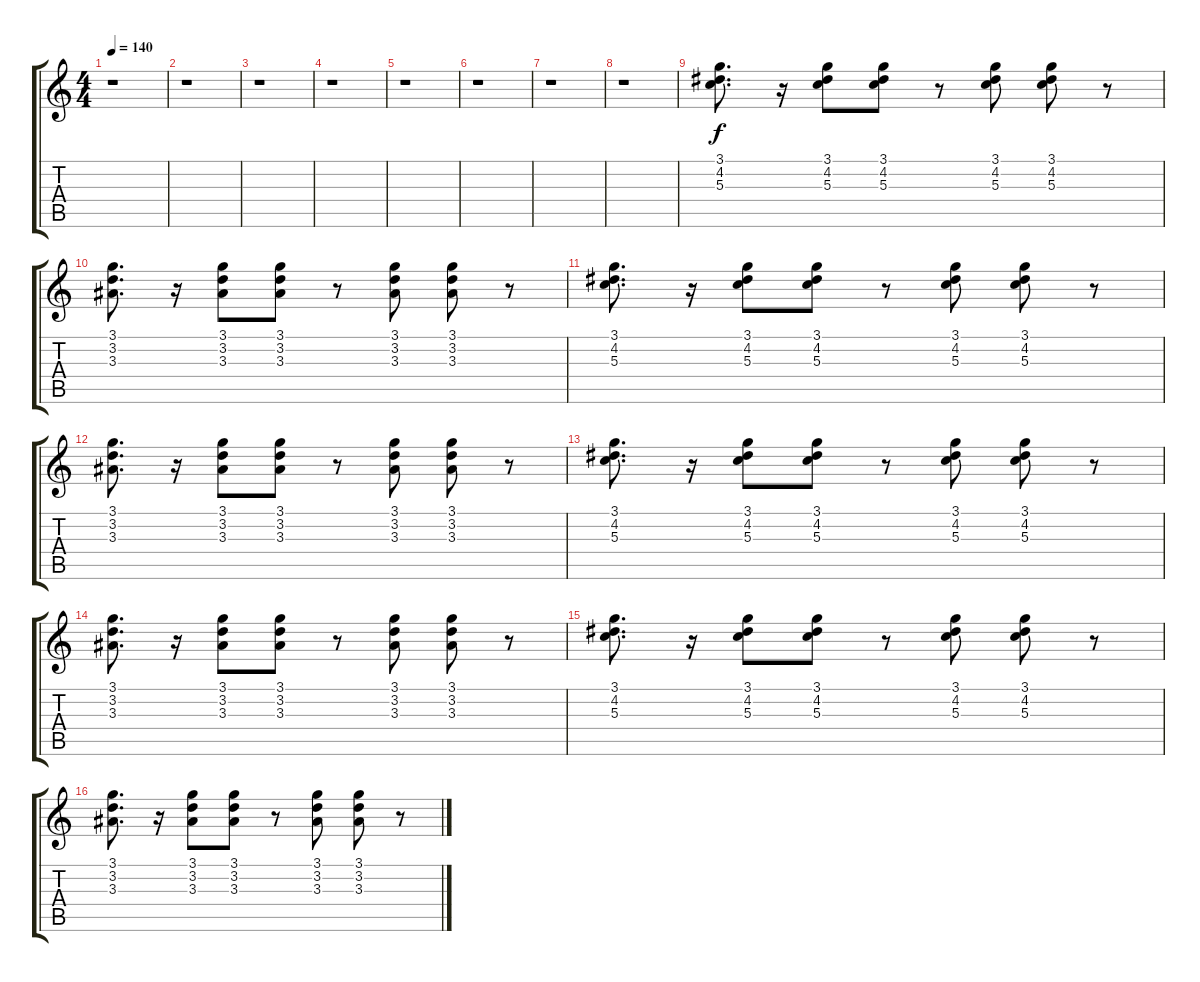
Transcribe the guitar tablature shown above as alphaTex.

\track "" {instrument electricguitarclean}
\staff {score tabs}
\tuning (E4 B3 G3 D3 A2 E2) {hide}
\ts (4 4)
\tempo 140
\clef g2
\ks c
r.1{dy f} |
r.1 |
r.1 |
r.1 |
r.1 |
r.1 |
r.1 |
r.1 |
(3.1 4.2 5.3).8{d} r.16 (3.1 4.2 5.3).8 (3.1 4.2 5.3).8 r.8 (3.1 4.2 5.3).8 (3.1 4.2 5.3).8 r.8 |
(3.1 3.2 3.3).8{d} r.16 (3.1 3.2 3.3).8 (3.1 3.2 3.3).8 r.8 (3.1 3.2 3.3).8 (3.1 3.2 3.3).8 r.8 |
(3.1 4.2 5.3).8{d} r.16 (3.1 4.2 5.3).8 (3.1 4.2 5.3).8 r.8 (3.1 4.2 5.3).8 (3.1 4.2 5.3).8 r.8 |
(3.1 3.2 3.3).8{d} r.16 (3.1 3.2 3.3).8 (3.1 3.2 3.3).8 r.8 (3.1 3.2 3.3).8 (3.1 3.2 3.3).8 r.8 |
(3.1 4.2 5.3).8{d} r.16 (3.1 4.2 5.3).8 (3.1 4.2 5.3).8 r.8 (3.1 4.2 5.3).8 (3.1 4.2 5.3).8 r.8 |
(3.1 3.2 3.3).8{d} r.16 (3.1 3.2 3.3).8 (3.1 3.2 3.3).8 r.8 (3.1 3.2 3.3).8 (3.1 3.2 3.3).8 r.8 |
(3.1 4.2 5.3).8{d} r.16 (3.1 4.2 5.3).8 (3.1 4.2 5.3).8 r.8 (3.1 4.2 5.3).8 (3.1 4.2 5.3).8 r.8 |
(3.1 3.2 3.3).8{d} r.16 (3.1 3.2 3.3).8 (3.1 3.2 3.3).8 r.8 (3.1 3.2 3.3).8 (3.1 3.2 3.3).8 r.8
